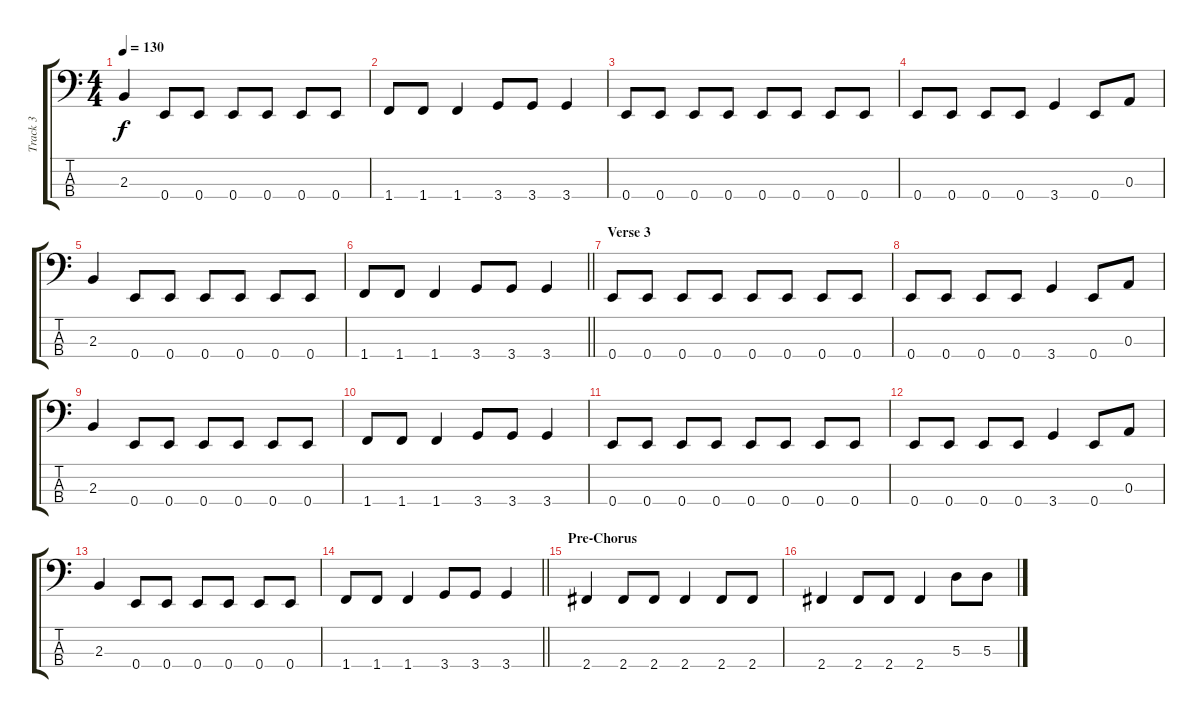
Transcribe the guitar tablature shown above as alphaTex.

\track ("Track 3" "Track 3") {instrument electricbassfinger}
\staff {score tabs}
\tuning (G2 D2 A1 E1) {hide}
\ts (4 4)
\tempo 130
\clef f4
\ks c
2.3.4{dy f} 0.4.8 0.4.8 0.4.8 0.4.8 0.4.8 0.4.8 |
1.4.8 1.4.8 1.4.4 3.4.8 3.4.8 3.4.4 |
0.4.8 0.4.8 0.4.8 0.4.8 0.4.8 0.4.8 0.4.8 0.4.8 |
0.4.8 0.4.8 0.4.8 0.4.8 3.4.4 0.4.8 0.3.8 |
2.3.4 0.4.8 0.4.8 0.4.8 0.4.8 0.4.8 0.4.8 |
\barLineRight lightlight
1.4.8 1.4.8 1.4.4 3.4.8 3.4.8 3.4.4 |
\section ("" "Verse 3")
0.4.8 0.4.8 0.4.8 0.4.8 0.4.8 0.4.8 0.4.8 0.4.8 |
0.4.8 0.4.8 0.4.8 0.4.8 3.4.4 0.4.8 0.3.8 |
2.3.4 0.4.8 0.4.8 0.4.8 0.4.8 0.4.8 0.4.8 |
1.4.8 1.4.8 1.4.4 3.4.8 3.4.8 3.4.4 |
0.4.8 0.4.8 0.4.8 0.4.8 0.4.8 0.4.8 0.4.8 0.4.8 |
0.4.8 0.4.8 0.4.8 0.4.8 3.4.4 0.4.8 0.3.8 |
2.3.4 0.4.8 0.4.8 0.4.8 0.4.8 0.4.8 0.4.8 |
\barLineRight lightlight
1.4.8 1.4.8 1.4.4 3.4.8 3.4.8 3.4.4 |
\section ("" "Pre-Chorus")
2.4.4 2.4.8 2.4.8 2.4.4 2.4.8 2.4.8 |
2.4.4 2.4.8 2.4.8 2.4.4 5.3.8 5.3.8
